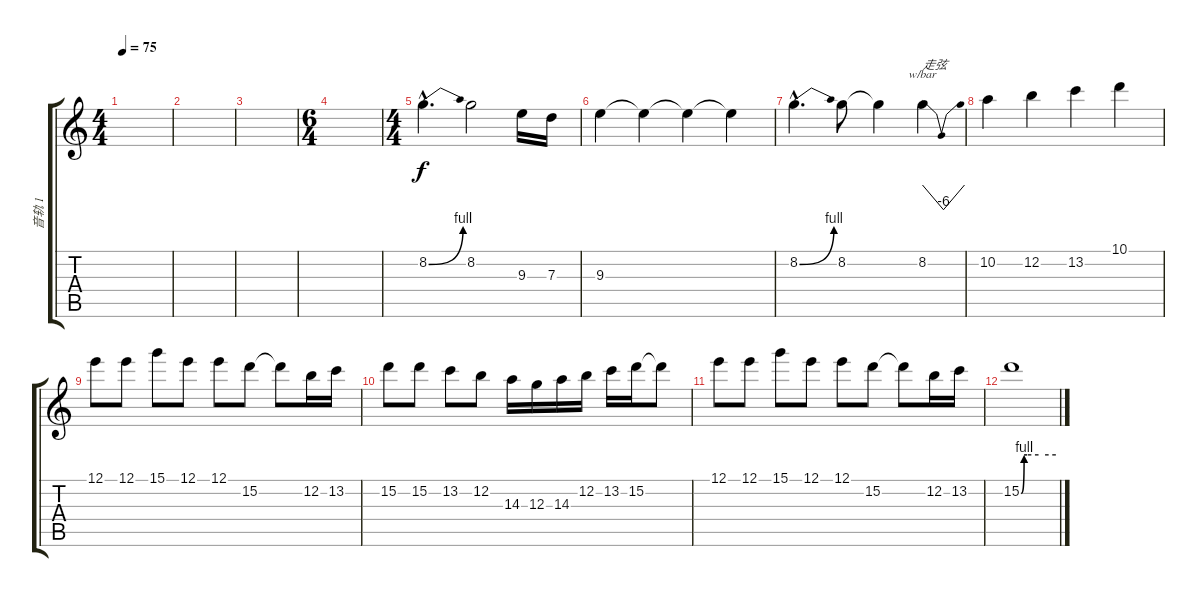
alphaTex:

\track ("音轨 1" "音轨 1") {instrument overdrivenguitar}
\staff {score tabs}
\tuning (E4 B3 G3 D3 A2 E2) {hide}
\ts (4 4)
\tempo 75
\clef g2
\ks c
|
|
|
\ts (6 4)
|
\ts (4 4)
8.2{be (bend 0 0 60 4) hac}.4{d} 8.2.2 9.3.16 7.3.16 |
9.3.4 9.3{t}.4 9.3{t}.4 9.3{t}.4 |
8.2{be (bend 0 0 60 4) hac}.4{d} 8.2.8 8.2{t}.4 8.2.4{tbe (dip default 0 0 30 -24 60 0) txt "走弦"} |
10.2.4 12.2.4 13.2.4 10.1.4 |
12.1.8 12.1.8 15.1.8 12.1.8 12.1.8 15.2.8 15.2{t}.8 12.2.16 13.2.16 |
15.2.8 15.2.8 13.2.8 12.2.8 14.3.16 12.3.16 14.3.16 12.2.16 13.2.16 15.2.16 15.2{t}.8 |
12.1.8 12.1.8 15.1.8 12.1.8 12.1.8 15.2.8 15.2{t}.8 12.2.16 13.2.16 |
15.2{be (custom 0 0 5 4 10 4 30 4 60 4)}.1
